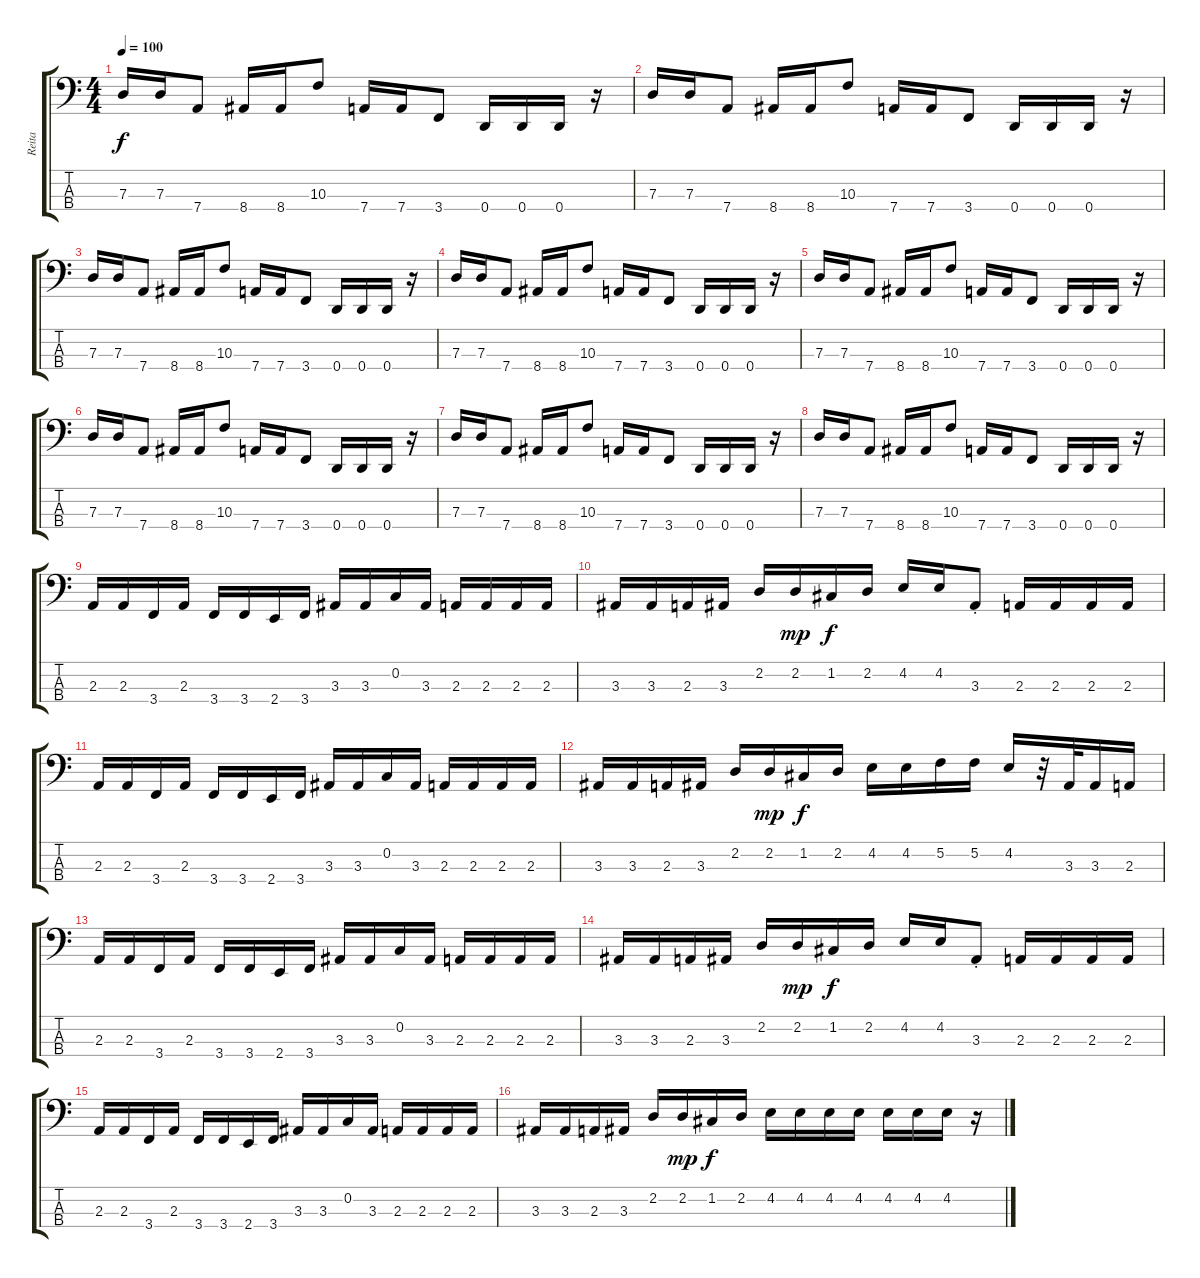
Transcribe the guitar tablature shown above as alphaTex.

\track ("Reita" "Reita") {instrument electricbasspick}
\staff {score tabs}
\tuning (F2 C2 G1 D1) {hide}
\ts (4 4)
\tempo 100
\clef f4
\ks c
7.3.16{dy f} 7.3.16 7.4.8 8.4.16 8.4.16 10.3.8 7.4.16 7.4.16 3.4.8 0.4.16 0.4.16 0.4.16 r.16 |
7.3.16 7.3.16 7.4.8 8.4.16 8.4.16 10.3.8 7.4.16 7.4.16 3.4.8 0.4.16 0.4.16 0.4.16 r.16 |
7.3.16 7.3.16 7.4.8 8.4.16 8.4.16 10.3.8 7.4.16 7.4.16 3.4.8 0.4.16 0.4.16 0.4.16 r.16 |
7.3.16 7.3.16 7.4.8 8.4.16 8.4.16 10.3.8 7.4.16 7.4.16 3.4.8 0.4.16 0.4.16 0.4.16 r.16 |
7.3.16 7.3.16 7.4.8 8.4.16 8.4.16 10.3.8 7.4.16 7.4.16 3.4.8 0.4.16 0.4.16 0.4.16 r.16 |
7.3.16 7.3.16 7.4.8 8.4.16 8.4.16 10.3.8 7.4.16 7.4.16 3.4.8 0.4.16 0.4.16 0.4.16 r.16 |
7.3.16 7.3.16 7.4.8 8.4.16 8.4.16 10.3.8 7.4.16 7.4.16 3.4.8 0.4.16 0.4.16 0.4.16 r.16 |
7.3.16 7.3.16 7.4.8 8.4.16 8.4.16 10.3.8 7.4.16 7.4.16 3.4.8 0.4.16 0.4.16 0.4.16 r.16 |
2.3.16 2.3.16 3.4.16 2.3.16 3.4.16 3.4.16 2.4.16 3.4.16 3.3.16 3.3.16 0.2.16 3.3.16 2.3.16 2.3.16 2.3.16 2.3.16 |
3.3.16 3.3.16 2.3.16 3.3.16 2.2.16 2.2.16{dy mp} 1.2.16{dy f} 2.2.16 4.2.16 4.2.16 3.3{st}.8 2.3.16 2.3.16 2.3.16 2.3.16 |
2.3.16 2.3.16 3.4.16 2.3.16 3.4.16 3.4.16 2.4.16 3.4.16 3.3.16 3.3.16 0.2.16 3.3.16 2.3.16 2.3.16 2.3.16 2.3.16 |
3.3.16 3.3.16 2.3.16 3.3.16 2.2.16 2.2.16{dy mp} 1.2.16{dy f} 2.2.16 4.2.16 4.2.16 5.2.16 5.2.16 4.2.16 r.32 3.3.32 3.3.16 2.3.16 |
2.3.16 2.3.16 3.4.16 2.3.16 3.4.16 3.4.16 2.4.16 3.4.16 3.3.16 3.3.16 0.2.16 3.3.16 2.3.16 2.3.16 2.3.16 2.3.16 |
3.3.16 3.3.16 2.3.16 3.3.16 2.2.16 2.2.16{dy mp} 1.2.16{dy f} 2.2.16 4.2.16 4.2.16 3.3{st}.8 2.3.16 2.3.16 2.3.16 2.3.16 |
2.3.16 2.3.16 3.4.16 2.3.16 3.4.16 3.4.16 2.4.16 3.4.16 3.3.16 3.3.16 0.2.16 3.3.16 2.3.16 2.3.16 2.3.16 2.3.16 |
3.3.16 3.3.16 2.3.16 3.3.16 2.2.16 2.2.16{dy mp} 1.2.16{dy f} 2.2.16 4.2.16 4.2.16 4.2.16 4.2.16 4.2.16 4.2.16 4.2.16 r.16
